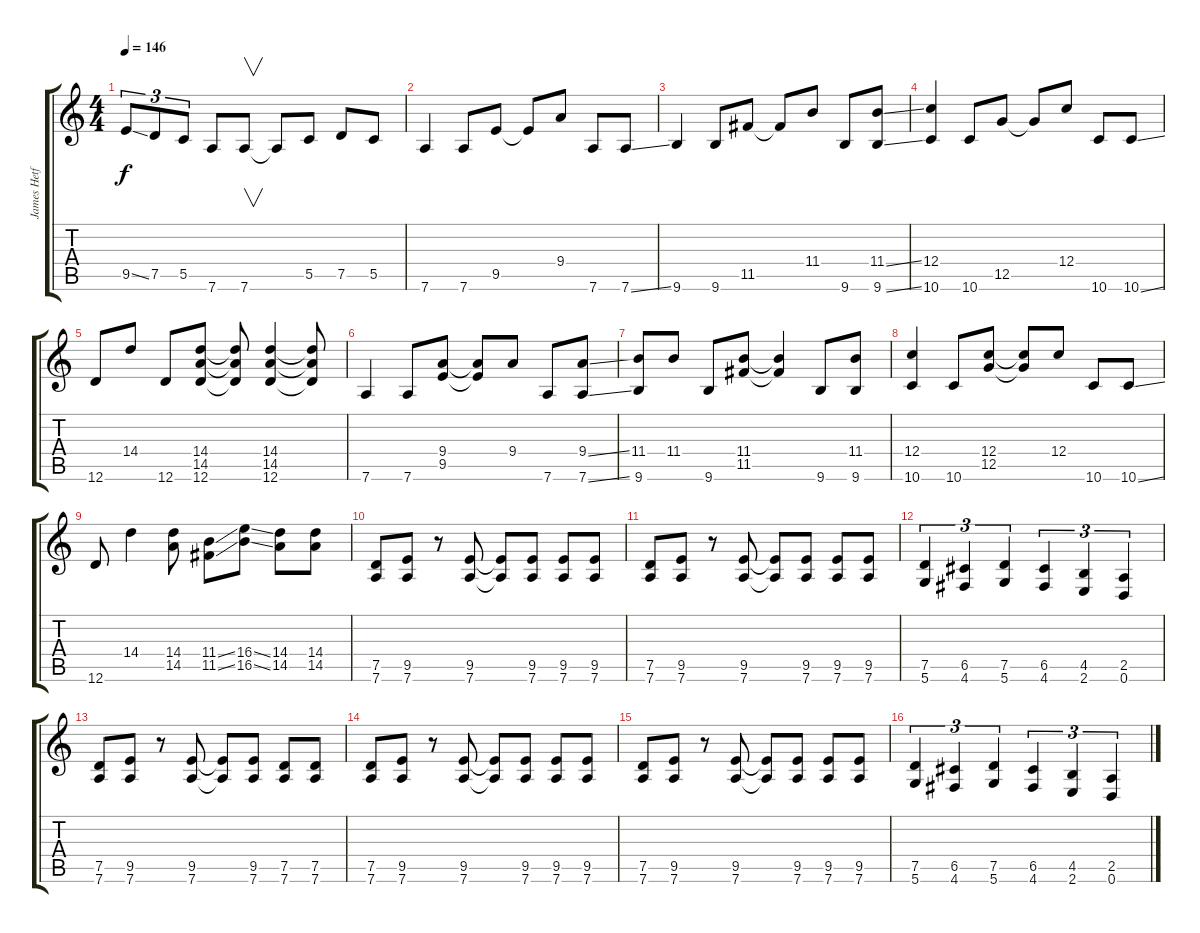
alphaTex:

\track ("James Hetfield" "James Hetf") {instrument distortionguitar}
\staff {score tabs}
\tuning (D4 A3 F3 C3 G2 D2) {hide}
\ts (4 4)
\tempo 146
\clef g2
\ks c
9.5{ss}.8{tu (3 2) dy f} 7.5.8{tu (3 2)} 5.5.8{tu (3 2)} 7.6.8 7.6.8{v} 7.6{t}.8 5.5.8 7.5.8 5.5.8 |
7.6.4 7.6.8 9.5.8 9.5{t}.8 9.4.8 7.6.8 7.6{ss}.8 |
9.6.4 9.6.8 11.5.8 11.5{t}.8 11.4.8 9.6.8 (11.4{ss} 9.6{ss}).8 |
(12.4 10.6).4 10.6.8 12.5.8 12.5{t}.8 12.4.8 10.6.8 10.6{ss}.8 |
12.6.8 14.4.8 12.6.8 (14.4 14.5 12.6).8 (14.4{t} 14.5{t} 12.6{t}).8 (14.4 14.5 12.6).4 (14.4{t} 14.5{t} 12.6{t}).8 |
7.6.4 7.6.8 (9.4 9.5).8 (9.4{t} 9.5{t}).8 9.4.8 7.6.8 (9.4{ss} 7.6{ss}).8 |
(11.4 9.6).8 11.4.8 9.6.8 (11.4 11.5).8 (11.4{t} 11.5{t}).4 9.6.8 (11.4 9.6).8 |
(12.4 10.6).4 10.6.8 (12.4 12.5).8 (12.4{t} 12.5{t}).8 12.4.8 10.6.8 10.6{ss}.8 |
12.6.8 14.4.4 (14.4 14.5).8 (11.4{ss} 11.5{ss}).8 (16.4{ss} 16.5{ss}).8 (14.4 14.5).8 (14.4 14.5).8 |
(7.5 7.6).8 (9.5 7.6).8 r.8 (9.5 7.6).8 (9.5{t} 7.6{t}).8 (9.5 7.6).8 (9.5 7.6).8 (9.5 7.6).8 |
(7.5 7.6).8 (9.5 7.6).8 r.8 (9.5 7.6).8 (9.5{t} 7.6{t}).8 (9.5 7.6).8 (9.5 7.6).8 (9.5 7.6).8 |
(7.5 5.6).4{tu (3 2)} (6.5 4.6).4{tu (3 2)} (7.5 5.6).4{tu (3 2)} (6.5 4.6).4{tu (3 2)} (4.5 2.6).4{tu (3 2)} (2.5 0.6).4{tu (3 2)} |
(7.5 7.6).8 (9.5 7.6).8 r.8 (9.5 7.6).8 (9.5{t} 7.6{t}).8 (9.5 7.6).8 (7.5 7.6).8 (7.5 7.6).8 |
(7.5 7.6).8 (9.5 7.6).8 r.8 (9.5 7.6).8 (9.5{t} 7.6{t}).8 (9.5 7.6).8 (9.5 7.6).8 (9.5 7.6).8 |
(7.5 7.6).8 (9.5 7.6).8 r.8 (9.5 7.6).8 (9.5{t} 7.6{t}).8 (9.5 7.6).8 (9.5 7.6).8 (9.5 7.6).8 |
(7.5 5.6).4{tu (3 2)} (6.5 4.6).4{tu (3 2)} (7.5 5.6).4{tu (3 2)} (6.5 4.6).4{tu (3 2)} (4.5 2.6).4{tu (3 2)} (2.5 0.6).4{tu (3 2)}
